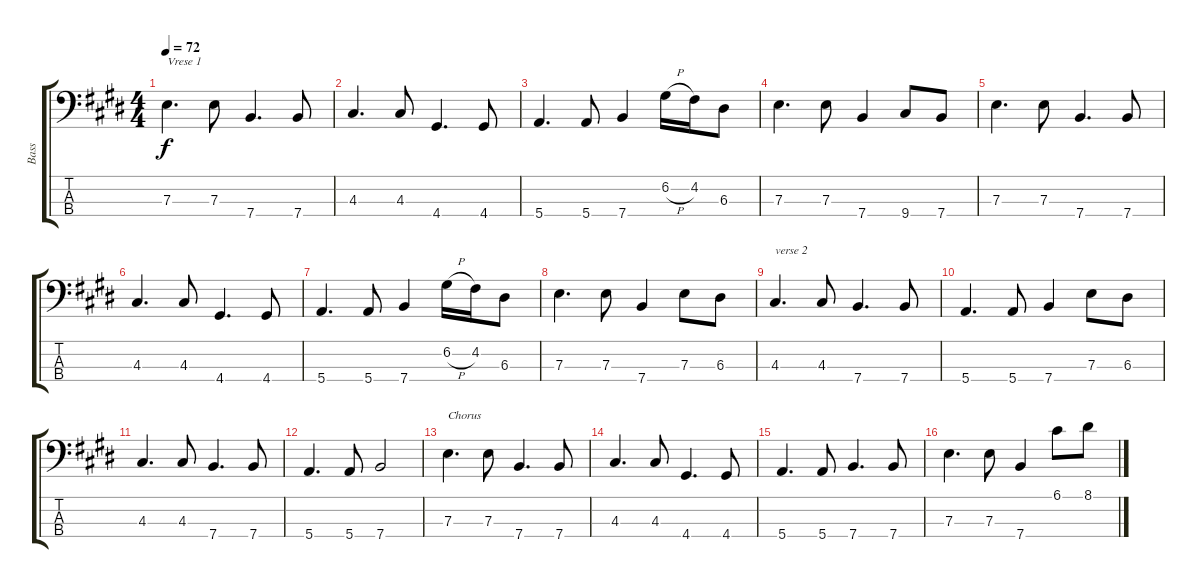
\track ("Bass" "Bass") {instrument electricbassfinger}
\staff {score tabs}
\tuning (G2 D2 A1 E1) {hide}
\ts (4 4)
\tempo 72
\clef f4
\ks e
7.3.4{d txt "Vrese 1" dy f} 7.3.8 7.4.4{d} 7.4.8 |
4.3.4{d} 4.3.8 4.4.4{d} 4.4.8 |
5.4.4{d} 5.4.8 7.4.4 6.2{h}.16 4.2.16 6.3.8 |
7.3.4{d} 7.3.8 7.4.4 9.4.8 7.4.8 |
7.3.4{d} 7.3.8 7.4.4{d} 7.4.8 |
4.3.4{d} 4.3.8 4.4.4{d} 4.4.8 |
5.4.4{d} 5.4.8 7.4.4 6.2{h}.16 4.2.16 6.3.8 |
7.3.4{d} 7.3.8 7.4.4 7.3.8 6.3.8 |
4.3.4{d txt "verse 2"} 4.3.8 7.4.4{d} 7.4.8 |
5.4.4{d} 5.4.8 7.4.4 7.3.8 6.3.8 |
4.3.4{d} 4.3.8 7.4.4{d} 7.4.8 |
5.4.4{d} 5.4.8 7.4.2 |
7.3.4{d txt "Chorus"} 7.3.8 7.4.4{d} 7.4.8 |
4.3.4{d} 4.3.8 4.4.4{d} 4.4.8 |
5.4.4{d} 5.4.8 7.4.4{d} 7.4.8 |
7.3.4{d} 7.3.8 7.4.4 6.1.8 8.1.8
